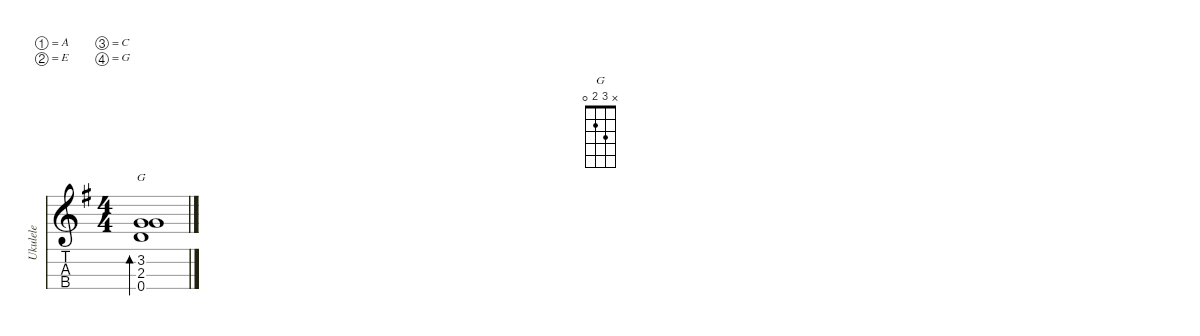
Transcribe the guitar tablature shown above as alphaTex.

\defaultSystemsLayout 4
\hideDynamics
\bracketExtendMode nobrackets
\otherSystemsTrackNameOrientation horizontal
\defaultBarNumberDisplay Hide
\track ("Ukulele" "Ukulele") {defaultSystemsLayout 5 instrument acousticguitarnylon}
\staff {score tabs}
\tuning (A4 E4 C4 G4)
\displaytranspose 0
\chord ("G" x 3 2 0)
\ts (4 4)
\tempo (120 hide)
\clef g2
\ks g
(2.3{acc forcenatural} 0.4{acc forcenatural} 3.2{acc forcenatural}).1{bd 30 ch "G" dy mf beam Up}
